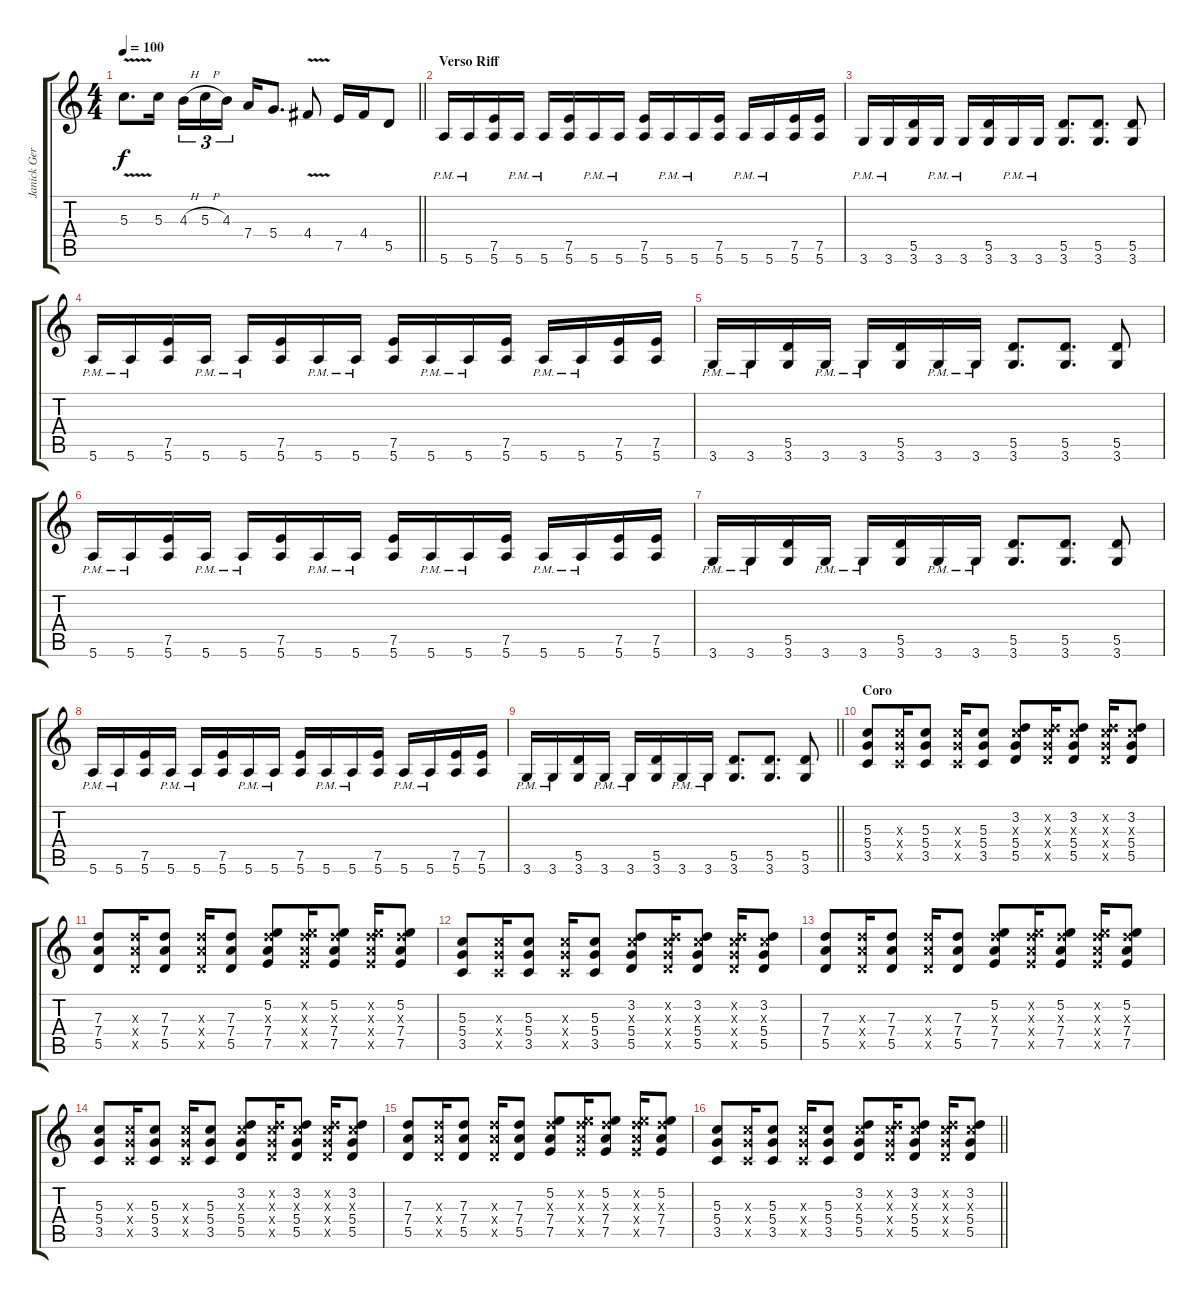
\track ("Janick Gers" "Janick Ger") {instrument distortionguitar}
\staff {score tabs}
\tuning (E4 B3 G3 D3 A2 E2) {hide}
\ts (4 4)
\tempo 100
\clef g2
\barLineRight lightlight
\ks c
5.3{v}.8{d dy f} 5.3.16 4.3{h}.16{tu (3 2)} 5.3{h}.16{tu (3 2)} 4.3.16{tu (3 2) beam splitsecondary} 7.4.16 5.4.8{d} 4.4{v}.8 7.5.16 4.4.16 5.5.8 |
\section ("" "Verso Riff")
5.6{pm}.16 5.6{pm}.16 (7.5 5.6).16 5.6{pm}.16 5.6{pm}.16 (7.5 5.6).16 5.6{pm}.16 5.6{pm}.16 (7.5 5.6).16 5.6{pm}.16 5.6{pm}.16 (7.5 5.6).16 5.6{pm}.16 5.6{pm}.16 (7.5 5.6).16 (7.5 5.6).16 |
3.6{pm}.16 3.6{pm}.16 (5.5 3.6).16 3.6{pm}.16 3.6{pm}.16 (5.5 3.6).16 3.6{pm}.16 3.6{pm}.16 (5.5 3.6).8{d} (5.5 3.6).8{d} (5.5 3.6).8 |
5.6{pm}.16 5.6{pm}.16 (7.5 5.6).16 5.6{pm}.16 5.6{pm}.16 (7.5 5.6).16 5.6{pm}.16 5.6{pm}.16 (7.5 5.6).16 5.6{pm}.16 5.6{pm}.16 (7.5 5.6).16 5.6{pm}.16 5.6{pm}.16 (7.5 5.6).16 (7.5 5.6).16 |
3.6{pm}.16 3.6{pm}.16 (5.5 3.6).16 3.6{pm}.16 3.6{pm}.16 (5.5 3.6).16 3.6{pm}.16 3.6{pm}.16 (5.5 3.6).8{d} (5.5 3.6).8{d} (5.5 3.6).8 |
5.6{pm}.16 5.6{pm}.16 (7.5 5.6).16 5.6{pm}.16 5.6{pm}.16 (7.5 5.6).16 5.6{pm}.16 5.6{pm}.16 (7.5 5.6).16 5.6{pm}.16 5.6{pm}.16 (7.5 5.6).16 5.6{pm}.16 5.6{pm}.16 (7.5 5.6).16 (7.5 5.6).16 |
3.6{pm}.16 3.6{pm}.16 (5.5 3.6).16 3.6{pm}.16 3.6{pm}.16 (5.5 3.6).16 3.6{pm}.16 3.6{pm}.16 (5.5 3.6).8{d} (5.5 3.6).8{d} (5.5 3.6).8 |
5.6{pm}.16 5.6{pm}.16 (7.5 5.6).16 5.6{pm}.16 5.6{pm}.16 (7.5 5.6).16 5.6{pm}.16 5.6{pm}.16 (7.5 5.6).16 5.6{pm}.16 5.6{pm}.16 (7.5 5.6).16 5.6{pm}.16 5.6{pm}.16 (7.5 5.6).16 (7.5 5.6).16 |
\barLineRight lightlight
3.6{pm}.16 3.6{pm}.16 (5.5 3.6).16 3.6{pm}.16 3.6{pm}.16 (5.5 3.6).16 3.6{pm}.16 3.6{pm}.16 (5.5 3.6).8{d} (5.5 3.6).8{d} (5.5 3.6).8 |
\section ("" "Coro")
(5.3 5.4 3.5).8 (5.3{x} 5.4{x} 3.5{x}).16 (5.3 5.4 3.5).8 (5.3{x} 5.4{x} 3.5{x}).16 (5.3 5.4 3.5).8 (3.2 5.3{x} 5.4 5.5).8 (3.2{x} 5.3{x} 5.4{x} 5.5{x}).16 (3.2 5.3{x} 5.4 5.5).8 (3.2{x} 5.3{x} 5.4{x} 5.5{x}).16 (3.2 5.3{x} 5.4 5.5).8 |
(7.3 7.4 5.5).8 (7.3{x} 7.4{x} 5.5{x}).16 (7.3 7.4 5.5).8 (7.3{x} 7.4{x} 5.5{x}).16 (7.3 7.4 5.5).8 (5.2 7.3{x} 7.4 7.5).8 (5.2{x} 7.3{x} 7.4{x} 7.5{x}).16 (5.2 7.3{x} 7.4 7.5).8 (5.2{x} 7.3{x} 7.4{x} 7.5{x}).16 (5.2 7.3{x} 7.4 7.5).8 |
(5.3 5.4 3.5).8 (5.3{x} 5.4{x} 3.5{x}).16 (5.3 5.4 3.5).8 (5.3{x} 5.4{x} 3.5{x}).16 (5.3 5.4 3.5).8 (3.2 5.3{x} 5.4 5.5).8 (3.2{x} 5.3{x} 5.4{x} 5.5{x}).16 (3.2 5.3{x} 5.4 5.5).8 (3.2{x} 5.3{x} 5.4{x} 5.5{x}).16 (3.2 5.3{x} 5.4 5.5).8 |
(7.3 7.4 5.5).8 (7.3{x} 7.4{x} 5.5{x}).16 (7.3 7.4 5.5).8 (7.3{x} 7.4{x} 5.5{x}).16 (7.3 7.4 5.5).8 (5.2 7.3{x} 7.4 7.5).8 (5.2{x} 7.3{x} 7.4{x} 7.5{x}).16 (5.2 7.3{x} 7.4 7.5).8 (5.2{x} 7.3{x} 7.4{x} 7.5{x}).16 (5.2 7.3{x} 7.4 7.5).8 |
(5.3 5.4 3.5).8 (5.3{x} 5.4{x} 3.5{x}).16 (5.3 5.4 3.5).8 (5.3{x} 5.4{x} 3.5{x}).16 (5.3 5.4 3.5).8 (3.2 5.3{x} 5.4 5.5).8 (3.2{x} 5.3{x} 5.4{x} 5.5{x}).16 (3.2 5.3{x} 5.4 5.5).8 (3.2{x} 5.3{x} 5.4{x} 5.5{x}).16 (3.2 5.3{x} 5.4 5.5).8 |
(7.3 7.4 5.5).8 (7.3{x} 7.4{x} 5.5{x}).16 (7.3 7.4 5.5).8 (7.3{x} 7.4{x} 5.5{x}).16 (7.3 7.4 5.5).8 (5.2 7.3{x} 7.4 7.5).8 (5.2{x} 7.3{x} 7.4{x} 7.5{x}).16 (5.2 7.3{x} 7.4 7.5).8 (5.2{x} 7.3{x} 7.4{x} 7.5{x}).16 (5.2 7.3{x} 7.4 7.5).8 |
\barLineRight lightlight
(5.3 5.4 3.5).8 (5.3{x} 5.4{x} 3.5{x}).16 (5.3 5.4 3.5).8 (5.3{x} 5.4{x} 3.5{x}).16 (5.3 5.4 3.5).8 (3.2 5.3{x} 5.4 5.5).8 (3.2{x} 5.3{x} 5.4{x} 5.5{x}).16 (3.2 5.3{x} 5.4 5.5).8 (3.2{x} 5.3{x} 5.4{x} 5.5{x}).16 (3.2 5.3{x} 5.4 5.5).8
